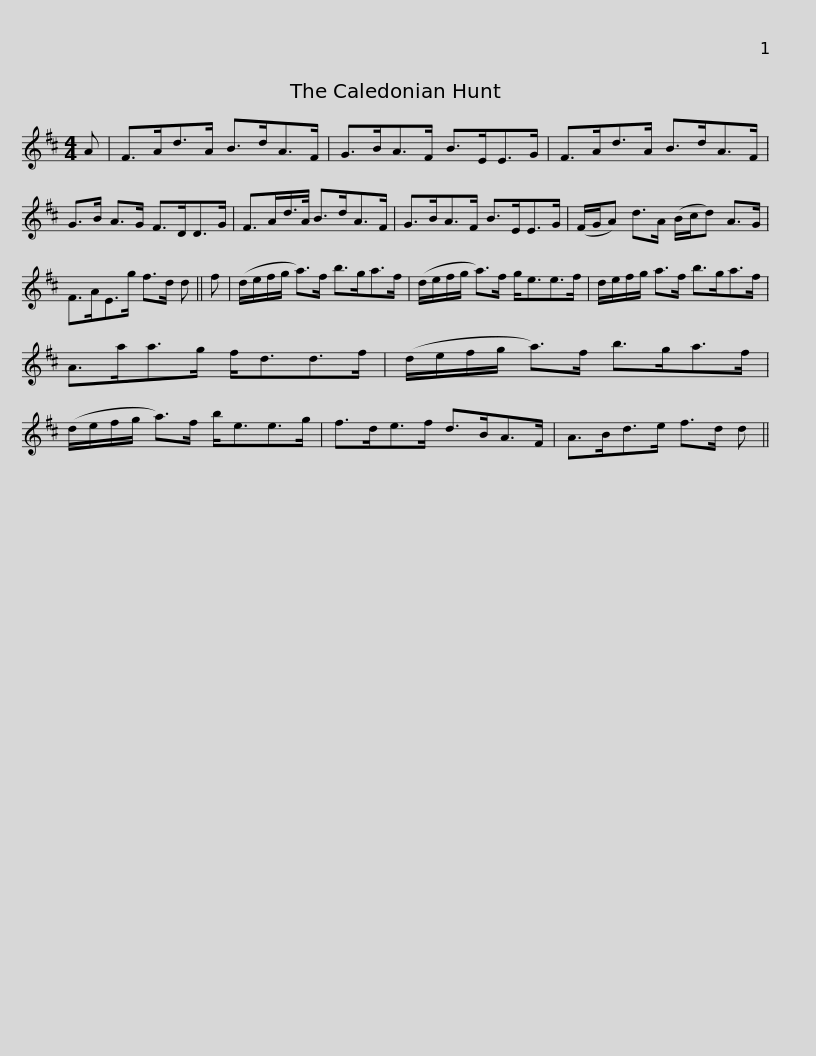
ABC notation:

X:1
L:1/8
M:4/4
I:linebreak $
K:D
V:1 treble
V:1
 A | F>Ad>A B>dA>F | G>BA>F B>EE>G | F>Ad>A B>dA>F | G>B A>G F>DD>G |$ %5
 F>Ad/>A/ B>dA>F | G>BA>F B>EE>G | (F/G/A) d>A (B/c/d) A>G | F>AE>g f>d d || f |$ %10
 (d/e/f/g/ a>)f b>ga>f | (d/e/f/g/ a>)f g<ee>f | d/e/f/g/ a>f b>ga>f | A>aa>g f<dd>f |$ (d/e/f/g/ a>)f b>ga>f | %15
 (d/e/f/g/ a>)f b<ee>g | f>de>f d>BA>F | A>Bd>e f>d d || %18
